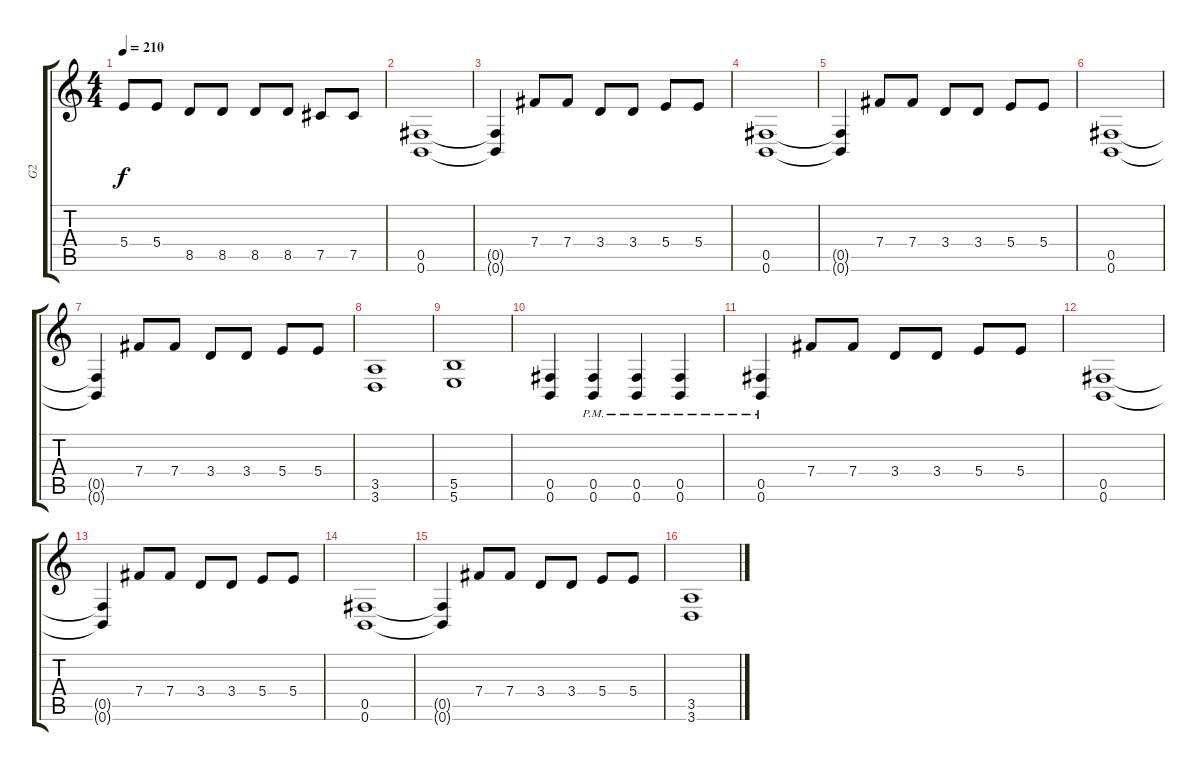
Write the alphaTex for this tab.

\track ("G2" "G2") {instrument distortionguitar}
\staff {score tabs}
\tuning (Db4 Ab3 E3 B2 Gb2 B1) {hide}
\ts (4 4)
\tempo 210
\clef g2
\ks c
5.4.8{dy f} 5.4.8 8.5.8 8.5.8 8.5.8 8.5.8 7.5.8 7.5.8 |
(0.5 0.6).1 |
(0.5{t} 0.6{t}).4 7.4.8 7.4.8 3.4.8 3.4.8 5.4.8 5.4.8 |
(0.5 0.6).1 |
(0.5{t} 0.6{t}).4 7.4.8 7.4.8 3.4.8 3.4.8 5.4.8 5.4.8 |
(0.5 0.6).1 |
(0.5{t} 0.6{t}).4 7.4.8 7.4.8 3.4.8 3.4.8 5.4.8 5.4.8 |
(3.5 3.6).1 |
(5.5 5.6).1 |
(0.5 0.6).4 (0.5{pm} 0.6{pm}).4 (0.5{pm} 0.6{pm}).4 (0.5{pm} 0.6{pm}).4 |
(0.5{pm} 0.6).4 7.4.8 7.4.8 3.4.8 3.4.8 5.4.8 5.4.8 |
(0.5 0.6).1 |
(0.5{t} 0.6{t}).4 7.4.8 7.4.8 3.4.8 3.4.8 5.4.8 5.4.8 |
(0.5 0.6).1 |
(0.5{t} 0.6{t}).4 7.4.8 7.4.8 3.4.8 3.4.8 5.4.8 5.4.8 |
(3.5 3.6).1
